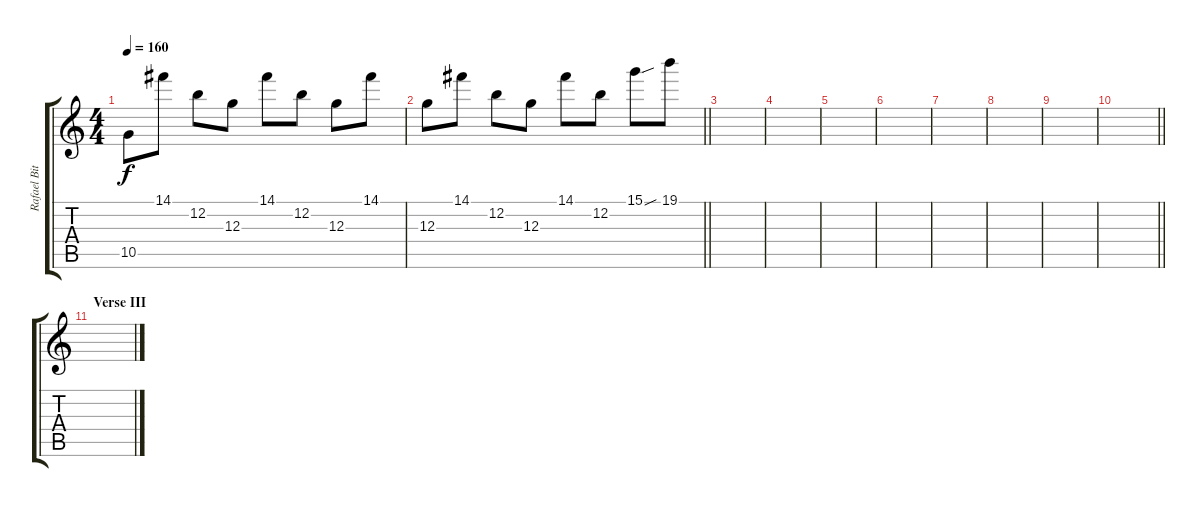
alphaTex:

\track ("Rafael Bittencourt" "Rafael Bit") {instrument distortionguitar}
\staff {score tabs}
\tuning (E4 B3 G3 D3 A2 E2) {hide}
\ts (4 4)
\tempo 160
\clef g2
\ks c
10.5.8{dy f} 14.1.8 12.2.8 12.3.8 14.1.8 12.2.8 12.3.8 14.1.8 |
\barLineRight lightlight
12.3.8 14.1.8 12.2.8 12.3.8 14.1.8 12.2.8 15.1{sou}.8 19.1.8 |
|
|
|
|
|
|
|
\barLineRight lightlight
|
\section ("" "Verse III")
